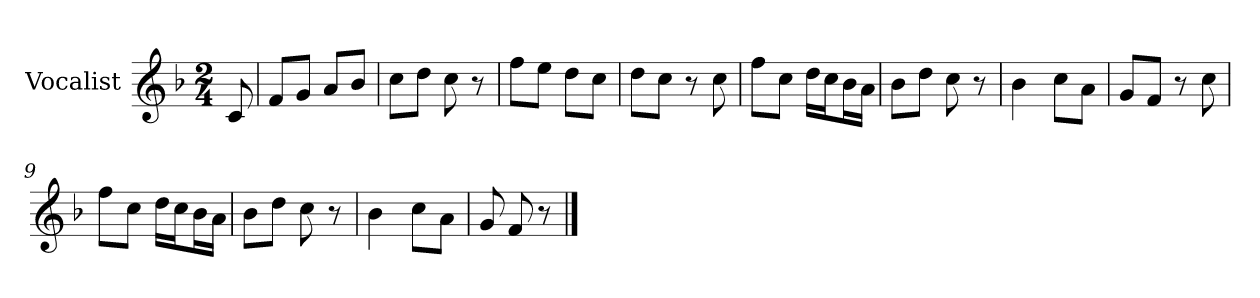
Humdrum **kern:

**kern
*part1
*staff1
*I"Vocalist
*k[b-]
*F:
*M2/4
=
8c
=1
8fL
8gJ
8aL
8b-J
=2
8ccL
8ddJ
8cc
8r
=3
8ffL
8eeJ
8ddL
8ccJ
=4
8ddL
8ccJ
8r
8cc
=5
8ffL
8ccJ
16ddLL
16ccJ
16b-L
16aJJ
=6
8b-L
8ddJ
8cc
8r
=7
4b-
8ccL
8aJ
=8
8gL
8fJ
8r
8cc
=9
8ffL
8ccJ
16ddLL
16ccJ
16b-L
16aJJ
=10
8b-L
8ddJ
8cc
8r
=11
4b-
8ccL
8aJ
=12
8g
8f
8r
==
*-
